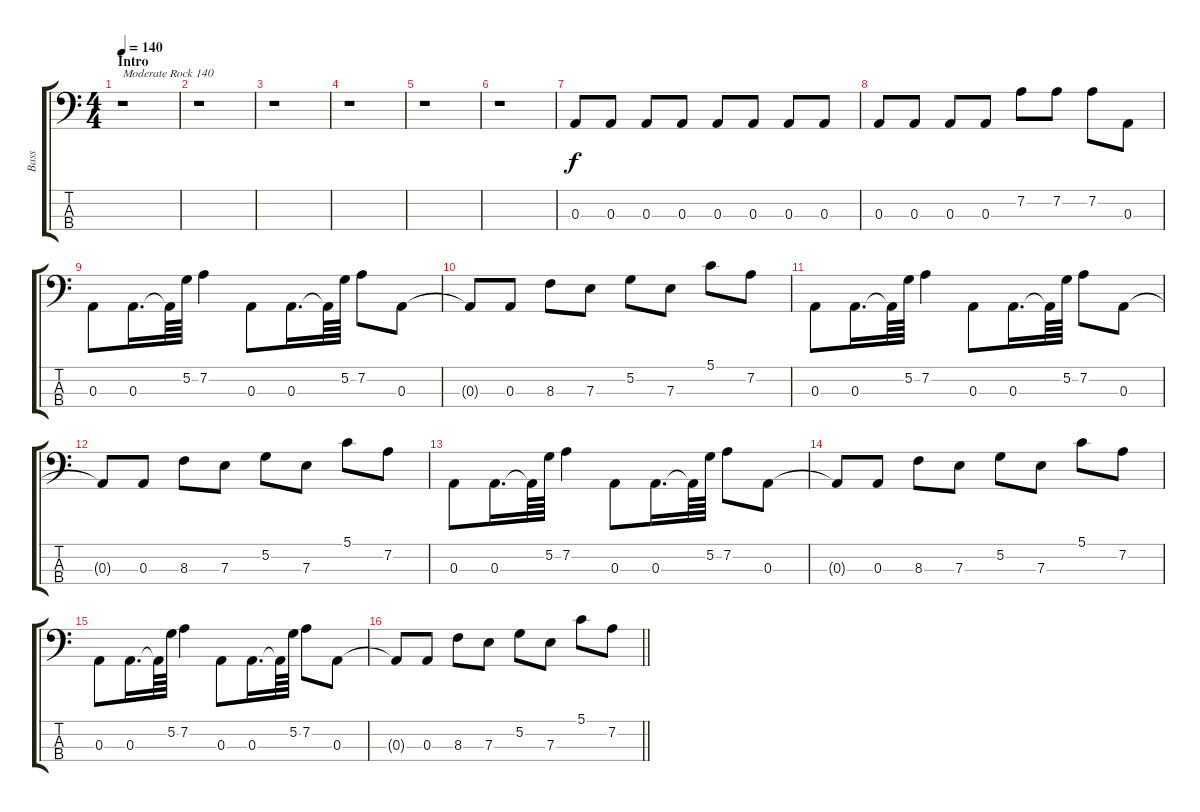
\track ("Bass" "Bass") {instrument electricbassfinger}
\staff {score tabs}
\tuning (G2 D2 A1 E1) {hide}
\ts (4 4)
\section ("" "Intro")
\tempo 140
\clef f4
\ks c
r.1{txt "Moderate Rock 140" dy f instrument electricbassfinger} |
r.1 |
r.1 |
r.1 |
r.1 |
r.1 |
0.3.8 0.3.8 0.3.8 0.3.8 0.3.8 0.3.8 0.3.8 0.3.8 |
0.3.8 0.3.8 0.3.8 0.3.8 7.2.8 7.2.8 7.2.8 0.3.8 |
0.3.8 0.3.16{d} 0.3{t}.64 5.2.64 7.2.4 0.3.8 0.3.16{d} 0.3{t}.64 5.2.64 7.2.8 0.3.8 |
0.3{t}.8 0.3.8 8.3.8 7.3.8 5.2.8 7.3.8 5.1.8 7.2.8 |
0.3.8 0.3.16{d} 0.3{t}.64 5.2.64 7.2.4 0.3.8 0.3.16{d} 0.3{t}.64 5.2.64 7.2.8 0.3.8 |
0.3{t}.8 0.3.8 8.3.8 7.3.8 5.2.8 7.3.8 5.1.8 7.2.8 |
0.3.8 0.3.16{d} 0.3{t}.64 5.2.64 7.2.4 0.3.8 0.3.16{d} 0.3{t}.64 5.2.64 7.2.8 0.3.8 |
0.3{t}.8 0.3.8 8.3.8 7.3.8 5.2.8 7.3.8 5.1.8 7.2.8 |
0.3.8 0.3.16{d} 0.3{t}.64 5.2.64 7.2.4 0.3.8 0.3.16{d} 0.3{t}.64 5.2.64 7.2.8 0.3.8 |
\barLineRight lightlight
0.3{t}.8 0.3.8 8.3.8 7.3.8 5.2.8 7.3.8 5.1.8 7.2.8
